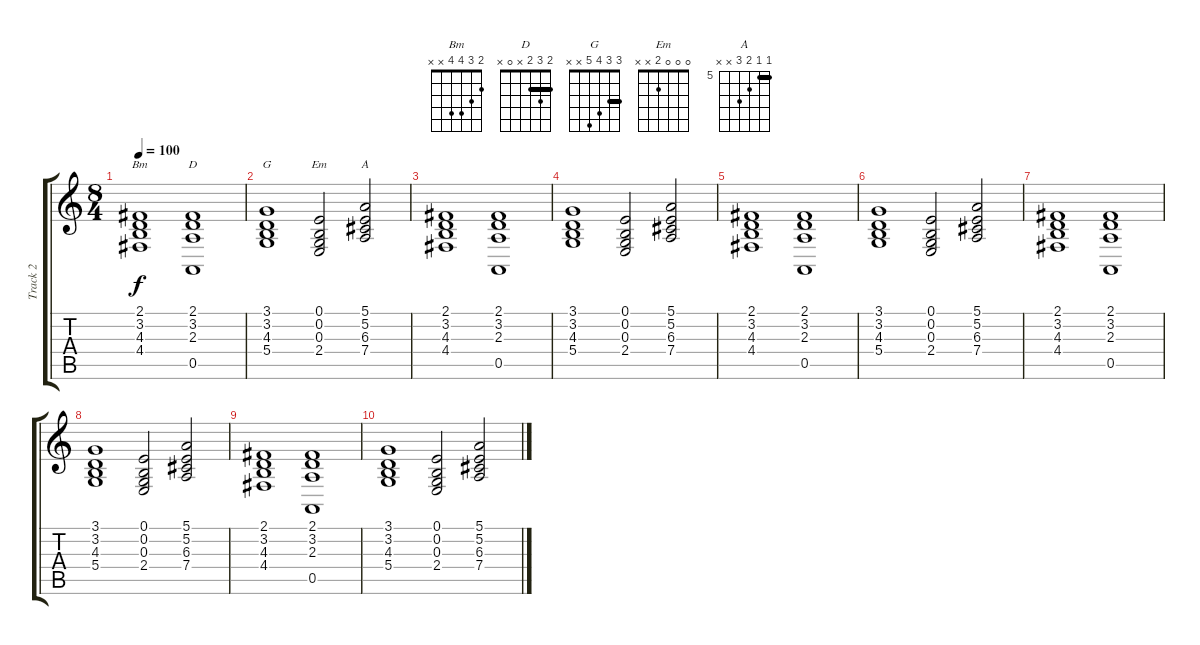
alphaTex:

\track ("Track 2" "Track 2") {instrument electricpiano2}
\staff {score tabs}
\tuning (E4 B3 G3 D3 A2 E2) {hide}
\chord ("Bm" 2 3 4 4 x x)
\chord ("D" 2 3 2 x 0 x) {barre 2}
\chord ("G" 3 3 4 5 x x) {barre 3}
\chord ("Em" 0 0 0 2 x x)
\chord ("A" 5 5 6 7 x x) {firstfret 5 barre 5}
\ts (8 4)
\tempo 100
\clef g2
\ks c
(2.1 3.2 4.3 4.4).1{ch "Bm" dy f} (2.1 3.2 2.3 0.5).1{ch "D"} |
(3.1 3.2 4.3 5.4).1{ch "G"} (0.1 0.2 0.3 2.4).2{ch "Em"} (5.1 5.2 6.3 7.4).2{ch "A"} |
(2.1 3.2 4.3 4.4).1 (2.1 3.2 2.3 0.5).1 |
(3.1 3.2 4.3 5.4).1 (0.1 0.2 0.3 2.4).2 (5.1 5.2 6.3 7.4).2 |
(2.1 3.2 4.3 4.4).1 (2.1 3.2 2.3 0.5).1 |
(3.1 3.2 4.3 5.4).1 (0.1 0.2 0.3 2.4).2 (5.1 5.2 6.3 7.4).2 |
(2.1 3.2 4.3 4.4).1 (2.1 3.2 2.3 0.5).1 |
(3.1 3.2 4.3 5.4).1 (0.1 0.2 0.3 2.4).2 (5.1 5.2 6.3 7.4).2 |
(2.1 3.2 4.3 4.4).1 (2.1 3.2 2.3 0.5).1 |
(3.1 3.2 4.3 5.4).1 (0.1 0.2 0.3 2.4).2 (5.1 5.2 6.3 7.4).2
